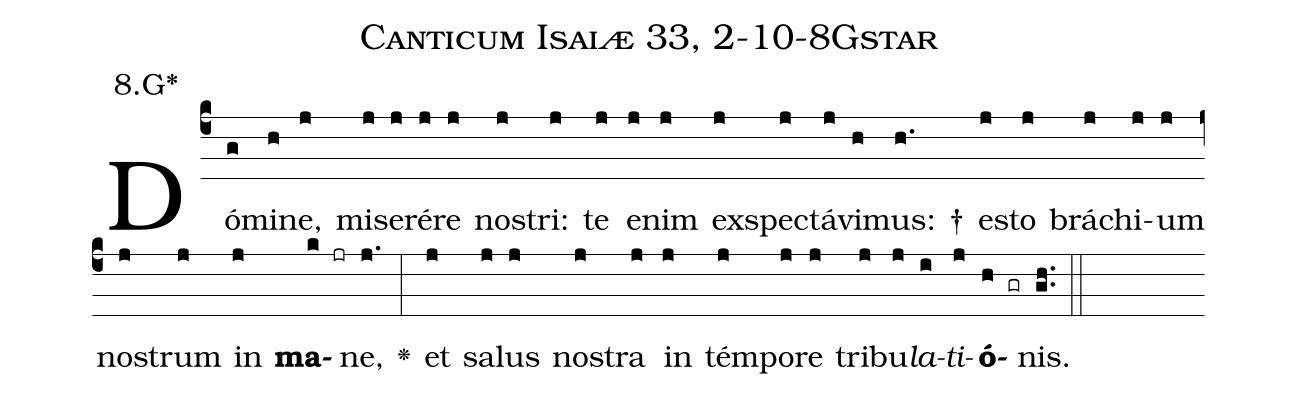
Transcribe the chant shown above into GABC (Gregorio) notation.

name: Canticum Isaiæ 33, 2-10-8Gstar;
annotation: 8.G*;
%%
(c4)Dó(g)mi(h)ne,(j) mi(j)se(j)ré(j)re(j) no(j)stri:(j) te(j) e(j)nim(j) ex(j)spe(j)ctá(j)vi(h)mus: †(h.) e(j)sto(j) brá(j)chi(j)um(j) no(j)strum(j) in(j) <b>ma</b>(k jr)ne,(j.) <v>\greheightstar</v>(:) et(j) sa(j)lus(j) no(j)stra(j) in(j) tém(j)po(j)re(j) tri(j)bu(j)<i>la</i>(i)<i>ti</i>(j)<b>ó</b>(h gr)nis.(gh..) (::)


%E(j) u(j) o(i) u(j) a(h) e.(gh..) (::)
